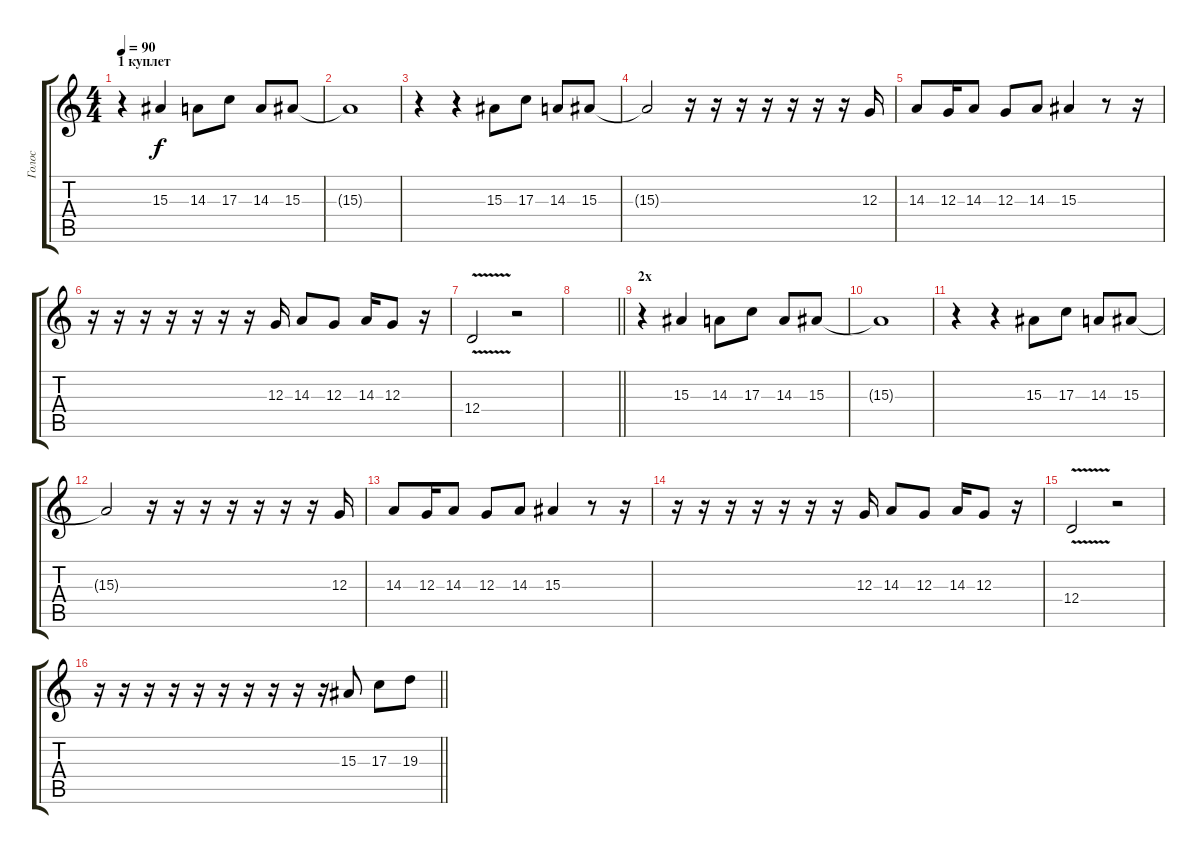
\track ("Голос" "Голос") {instrument oboe}
\staff {score tabs}
\tuning (E4 B3 G3 D3 A2 E2) {hide}
\ts (4 4)
\section ("" "1 куплет")
\tempo 90
\clef g2
\ks c
r.4{dy f} 15.3.4 14.3.8 17.3.8 14.3.8 15.3.8 |
15.3{t}.1 |
r.4 r.4 15.3.8 17.3.8 14.3.8 15.3.8 |
15.3{t}.2 r.16 r.16 r.16 r.16 r.16 r.16 r.16 12.3.16 |
14.3.8 12.3.16 14.3.8 12.3.8 14.3.8 15.3.4 r.8 r.16 |
r.16 r.16 r.16 r.16 r.16 r.16 r.16 12.3.16 14.3.8 12.3.8 14.3.16 12.3.8 r.16 |
12.4{v}.2 r.2 |
\barLineRight lightlight
|
\section ("" "2х")
r.4 15.3.4 14.3.8 17.3.8 14.3.8 15.3.8 |
15.3{t}.1 |
r.4 r.4 15.3.8 17.3.8 14.3.8 15.3.8 |
15.3{t}.2 r.16 r.16 r.16 r.16 r.16 r.16 r.16 12.3.16 |
14.3.8 12.3.16 14.3.8 12.3.8 14.3.8 15.3.4 r.8 r.16 |
r.16 r.16 r.16 r.16 r.16 r.16 r.16 12.3.16 14.3.8 12.3.8 14.3.16 12.3.8 r.16 |
12.4{v}.2 r.2 |
\barLineRight lightlight
r.16 r.16 r.16 r.16 r.16 r.16 r.16 r.16 r.16 r.16 15.3.8 17.3.8 19.3.8
